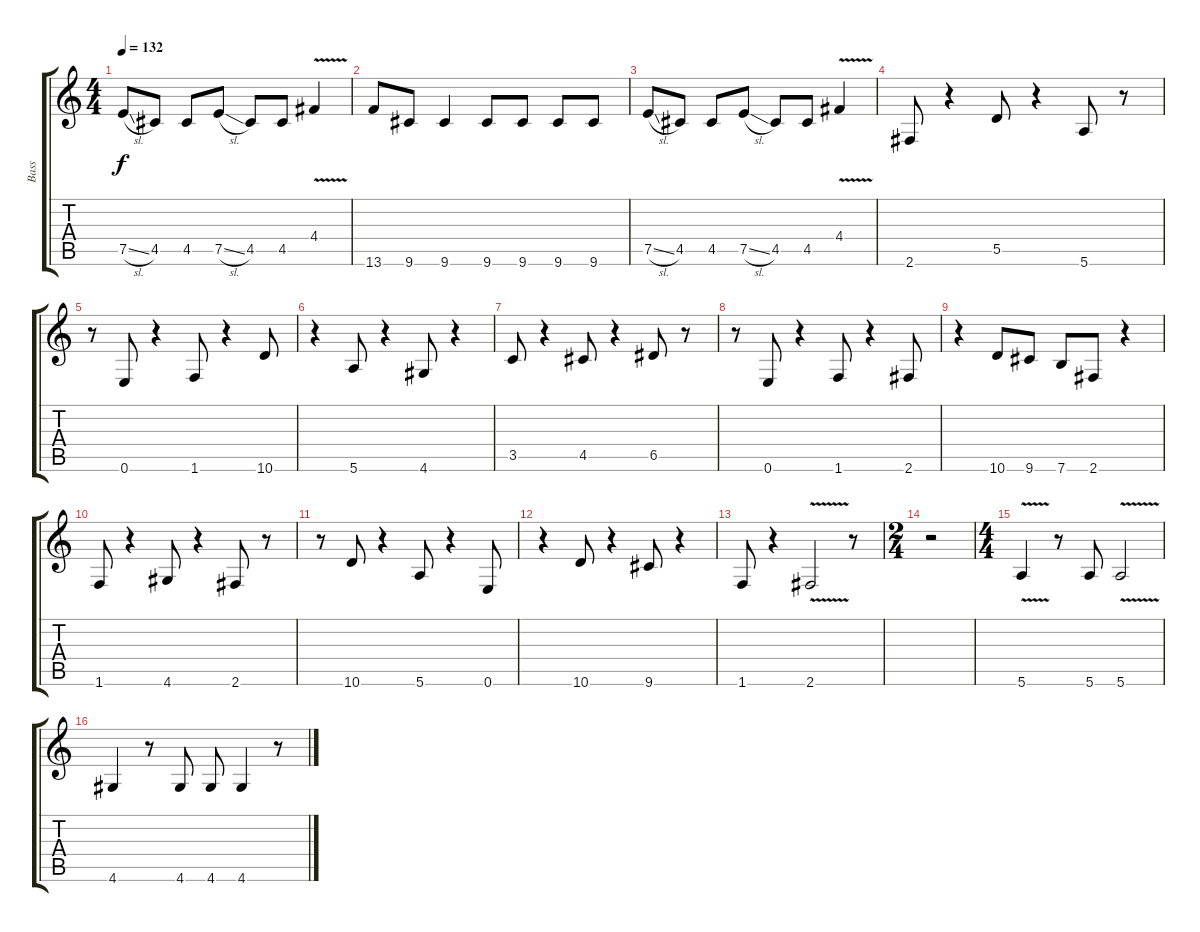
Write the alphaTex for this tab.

\track ("Bass" "Bass") {instrument electricbasspick}
\staff {score tabs}
\tuning (E4 B3 G3 D3 A2 E2) {hide}
\ts (4 4)
\tempo 132
\clef g2
\ks c
7.5{sl}.8{dy f} 4.5.8 4.5.8 7.5{sl}.8 4.5.8 4.5.8 4.4{v}.4 |
13.6.8 9.6.8 9.6.4 9.6.8 9.6.8 9.6.8 9.6.8 |
7.5{sl}.8 4.5.8 4.5.8 7.5{sl}.8 4.5.8 4.5.8 4.4{v}.4 |
2.6.8 r.4 5.5.8 r.4 5.6.8 r.8 |
r.8 0.6.8 r.4 1.6.8 r.4 10.6.8 |
r.4 5.6.8 r.4 4.6.8 r.4 |
3.5.8 r.4 4.5.8 r.4 6.5.8 r.8 |
r.8 0.6.8 r.4 1.6.8 r.4 2.6.8 |
r.4 10.6.8 9.6.8 7.6.8 2.6.8 r.4 |
1.6.8 r.4 4.6.8 r.4 2.6.8 r.8 |
r.8 10.6.8 r.4 5.6.8 r.4 0.6.8 |
r.4 10.6.8 r.4 9.6.8 r.4 |
1.6.8 r.4 2.6{v}.2 r.8 |
\ts (2 4)
r.2 |
\ts (4 4)
5.6{v}.4 r.8 5.6.8 5.6{v}.2 |
4.6.4 r.8 4.6.8 4.6.8 4.6.4 r.8
